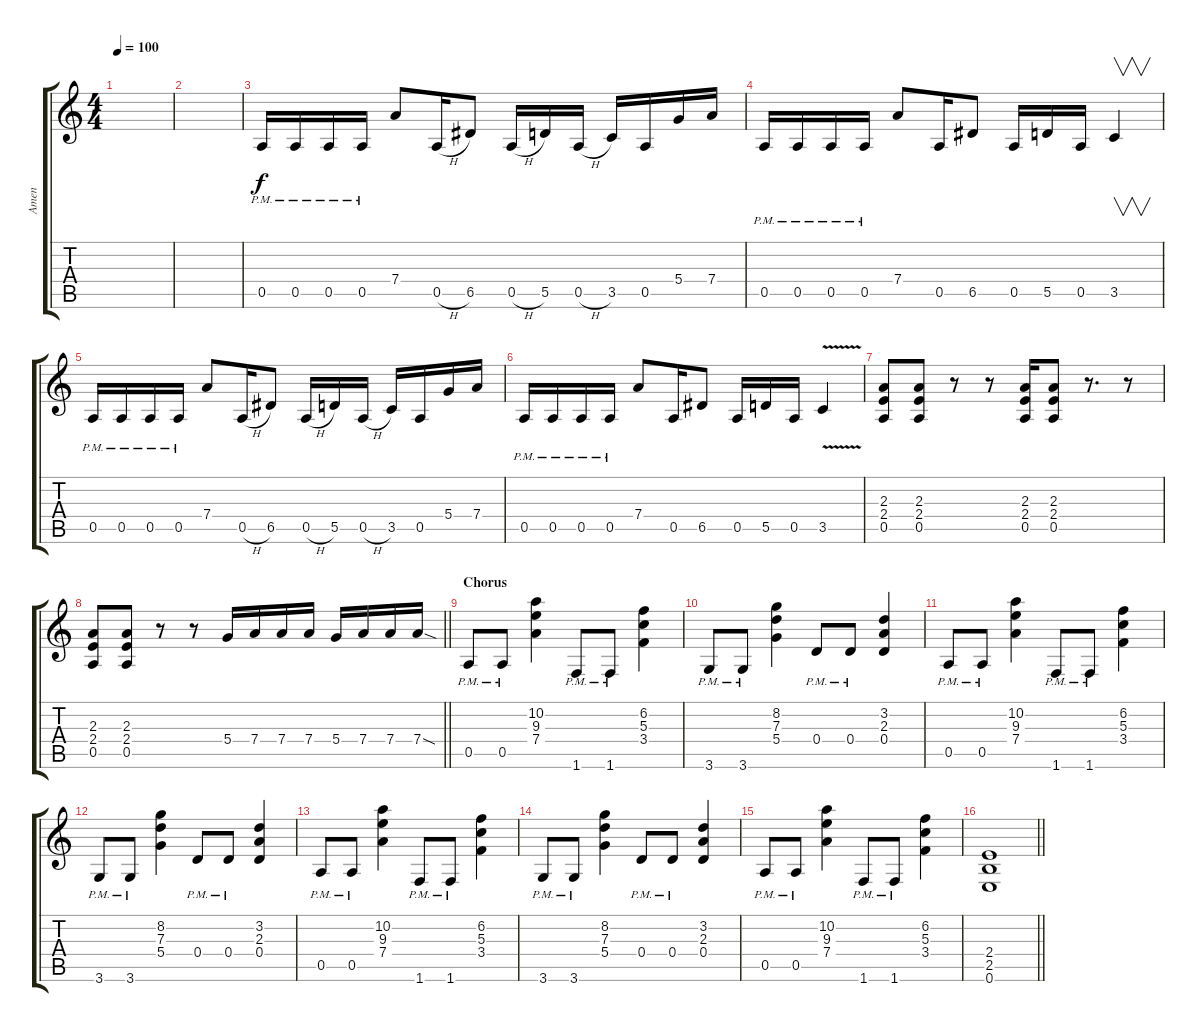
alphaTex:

\track ("Amen" "Amen") {instrument overdrivenguitar}
\staff {score tabs}
\tuning (E4 B3 G3 D3 A2 E2) {hide}
\ts (4 4)
\tempo 100
\clef g2
\ks c
|
|
0.5{pm}.16 0.5{pm}.16 0.5{pm}.16 0.5{pm}.16 7.4.8 0.5{h}.16 6.5.8 0.5{h}.16 5.5.16 0.5{h}.16 3.5.16 0.5.16 5.4.16 7.4.16 |
0.5{pm}.16 0.5{pm}.16 0.5{pm}.16 0.5{pm}.16 7.4.8 0.5.16 6.5.8 0.5.16 5.5.16 0.5.16 3.5.4{v} |
0.5{pm}.16 0.5{pm}.16 0.5{pm}.16 0.5{pm}.16 7.4.8 0.5{h}.16 6.5.8 0.5{h}.16 5.5.16 0.5{h}.16 3.5.16 0.5.16 5.4.16 7.4.16 |
0.5{pm}.16 0.5{pm}.16 0.5{pm}.16 0.5{pm}.16 7.4.8 0.5.16 6.5.8 0.5.16 5.5.16 0.5.16 3.5{v}.4 |
(2.3 2.4 0.5).8 (2.3 2.4 0.5).8 r.8 r.8 (2.3 2.4 0.5).16 (2.3 2.4 0.5).8 r.8{d} r.8 |
\barLineRight lightlight
(2.3 2.4 0.5).8 (2.3 2.4 0.5).8 r.8 r.8 5.4.16 7.4.16 7.4.16 7.4.16 5.4.16 7.4.16 7.4.16 7.4{sod}.16 |
\section ("" "Chorus")
0.5{pm}.8 0.5{pm}.8 (10.2 9.3 7.4).4 1.6{pm}.8 1.6{pm}.8 (6.2 5.3 3.4).4 |
3.6{pm}.8 3.6{pm}.8 (8.2 7.3 5.4).4 0.4{pm}.8 0.4{pm}.8 (3.2 2.3 0.4).4 |
0.5{pm}.8 0.5{pm}.8 (10.2 9.3 7.4).4 1.6{pm}.8 1.6{pm}.8 (6.2 5.3 3.4).4 |
3.6{pm}.8 3.6{pm}.8 (8.2 7.3 5.4).4 0.4{pm}.8 0.4{pm}.8 (3.2 2.3 0.4).4 |
0.5{pm}.8 0.5{pm}.8 (10.2 9.3 7.4).4 1.6{pm}.8 1.6{pm}.8 (6.2 5.3 3.4).4 |
3.6{pm}.8 3.6{pm}.8 (8.2 7.3 5.4).4 0.4{pm}.8 0.4{pm}.8 (3.2 2.3 0.4).4 |
0.5{pm}.8 0.5{pm}.8 (10.2 9.3 7.4).4 1.6{pm}.8 1.6{pm}.8 (6.2 5.3 3.4).4 |
\barLineRight lightlight
(2.4 2.5 0.6).1
